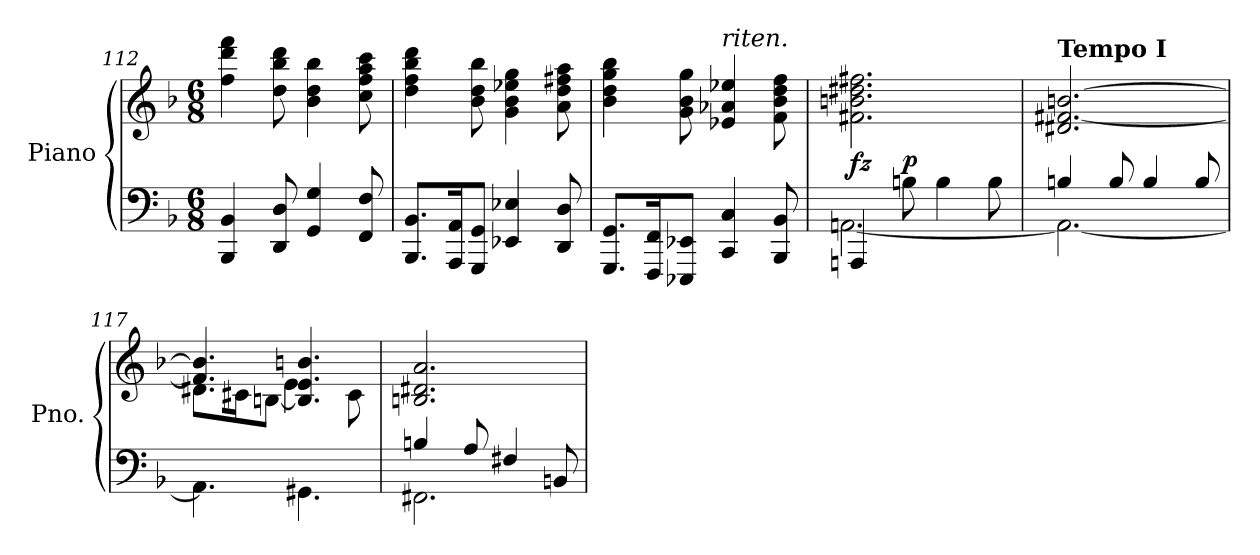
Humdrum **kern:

**kern	**kern	**dynam
*part1	*part1	*part1
*staff2	*staff1	*staff1/2
*I"Piano	*	*
*I'Pno.	*	*
*clefF4	*clefG2	*
*k[b-]	*k[b-]	*
*M6/8	*M6/8	*
=112	=112	=112
4BBB-/ 4BB-/	4ff\ 4ddd\ 4fff\	.
8DD/ 8D/	8dd\ 8bb-\ 8ddd\	.
4GG/ 4G/	4b-\ 4dd\ 4bb-\	.
8FF/ 8F/	8cc\ 8ff\ 8aa\ 8ccc\	.
=113	=113	=113
8.BBB-/ 8.BB-/L	4dd\ 4ff\ 4bb-\ 4ddd\	.
16AAA/ 16AA/K	.	.
8GGG/ 8GG/J	8b-\ 8dd\ 8bb-\	.
4EE-X/ 4E-X/	4g\ 4b-\ 4ee-X\ 4gg\	.
8DD/ 8D/	8a\ 8dd\ 8ff#X\ 8aa\	.
=114	=114	=114
8.GGG/ 8.GG/L	4b-\ 4dd\ 4gg\ 4bb-\	.
16FFF/ 16FF/K	.	.
8EEE-X/ 8EE-X/J	8g\ 8b-\ 8gg\	.
!	!LO:TX:a:i:t=riten.	!
4CC/ 4C/	4e-X/ 4a-X/ 4ee-X/	.
8BBB-/ 8BB-/	8f\ 8b-\ 8dd\ 8ff\	.
=115	=115	=115
*^	*	*
!	!	!	!LO:DY:b
4AAAn/	[2.AAn\	2.f#X\ 2.bn\ 2.dd#X\ 2.ff#X\	fz
!	!	!	!LO:DY:a=2
8Bn\	.	.	p
4B\	.	.	.
8B\	.	.	.
!!LO:LB:g=z
=116	=116	=116	=116
!	!	!LO:TX:a:B:t=Tempo I	!
4Bn/	2.AA\_	2.d#X/ [2.f#X/ [2.bn/	.
8B/	.	.	.
4B/	.	.	.
8B/	.	.	.
=117	=117	=117	=117
*	*	*^	*
2.ryy	4.AA\]	4.f#/] 4.b/]	8.d#X\L	.
.	.	.	16c#X\K	.
.	.	.	[8Bn\J	.
.	4.GG#X\	4.B/] 4.e/ 4.bn/	4e\	.
.	.	.	8c#\	.
*	*	*v	*v	*
=118	=118	=118	=118
4Bn/	2.FF#X\	2.Bn/ 2.d#X/ 2.a/	.
8A/	.	.	.
4F#X/	.	.	.
8BBn/	.	.	.
*v	*v	*	*
=	=	=
*-	*-	*-
